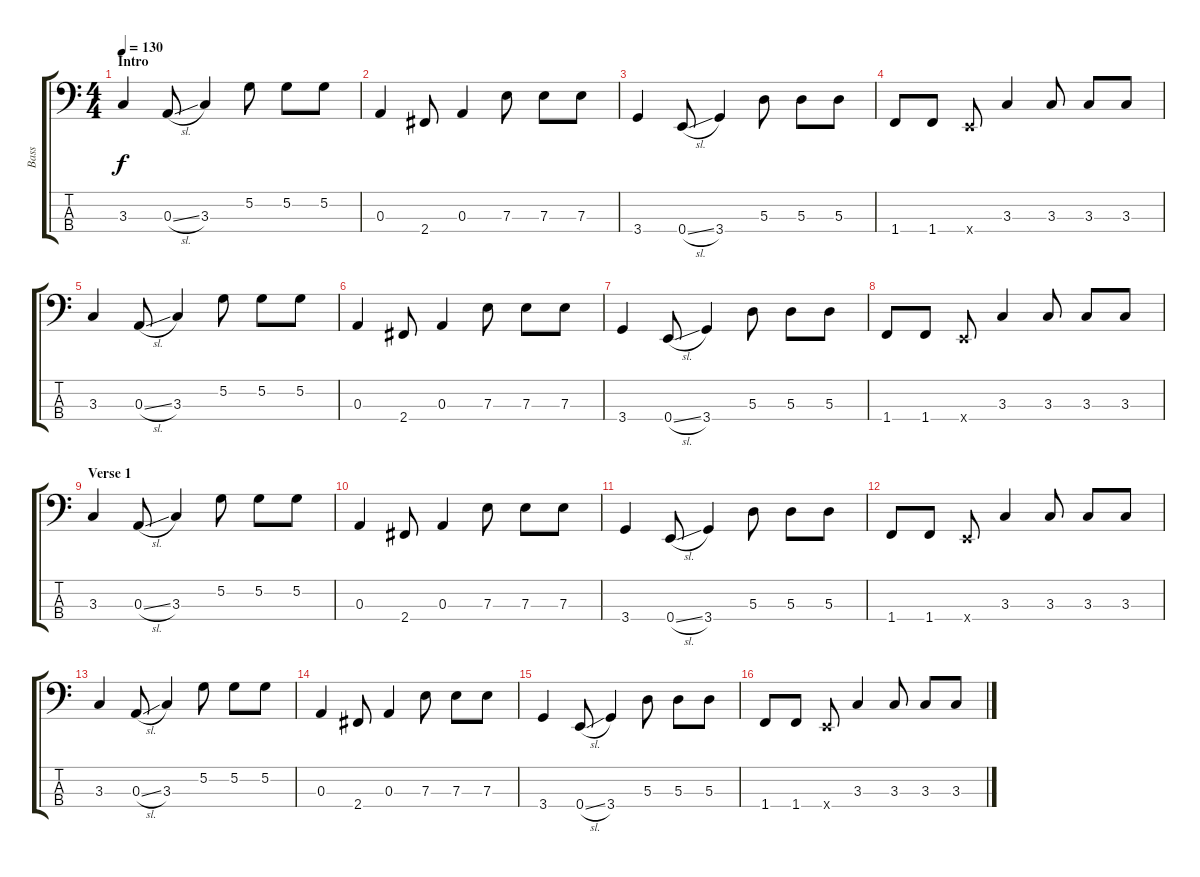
\track ("Bass" "Bass") {instrument electricbasspick}
\staff {score tabs}
\tuning (G2 D2 A1 E1) {hide}
\ts (4 4)
\section ("" "Intro")
\tempo 130
\clef f4
\ks c
3.3.4{dy f instrument electricbasspick} 0.3{sl}.8 3.3.4 5.2.8 5.2.8 5.2.8 |
0.3.4 2.4.8 0.3.4 7.3.8 7.3.8 7.3.8 |
3.4.4 0.4{sl}.8 3.4.4 5.3.8 5.3.8 5.3.8 |
1.4.8 1.4.8 0.4{x}.8 3.3.4 3.3.8 3.3.8 3.3.8 |
3.3.4 0.3{sl}.8 3.3.4 5.2.8 5.2.8 5.2.8 |
0.3.4 2.4.8 0.3.4 7.3.8 7.3.8 7.3.8 |
3.4.4 0.4{sl}.8 3.4.4 5.3.8 5.3.8 5.3.8 |
1.4.8 1.4.8 0.4{x}.8 3.3.4 3.3.8 3.3.8 3.3.8 |
\section ("" "Verse 1")
3.3.4 0.3{sl}.8 3.3.4 5.2.8 5.2.8 5.2.8 |
0.3.4 2.4.8 0.3.4 7.3.8 7.3.8 7.3.8 |
3.4.4 0.4{sl}.8 3.4.4 5.3.8 5.3.8 5.3.8 |
1.4.8 1.4.8 0.4{x}.8 3.3.4 3.3.8 3.3.8 3.3.8 |
3.3.4 0.3{sl}.8 3.3.4 5.2.8 5.2.8 5.2.8 |
0.3.4 2.4.8 0.3.4 7.3.8 7.3.8 7.3.8 |
3.4.4 0.4{sl}.8 3.4.4 5.3.8 5.3.8 5.3.8 |
1.4.8 1.4.8 0.4{x}.8 3.3.4 3.3.8 3.3.8 3.3.8
